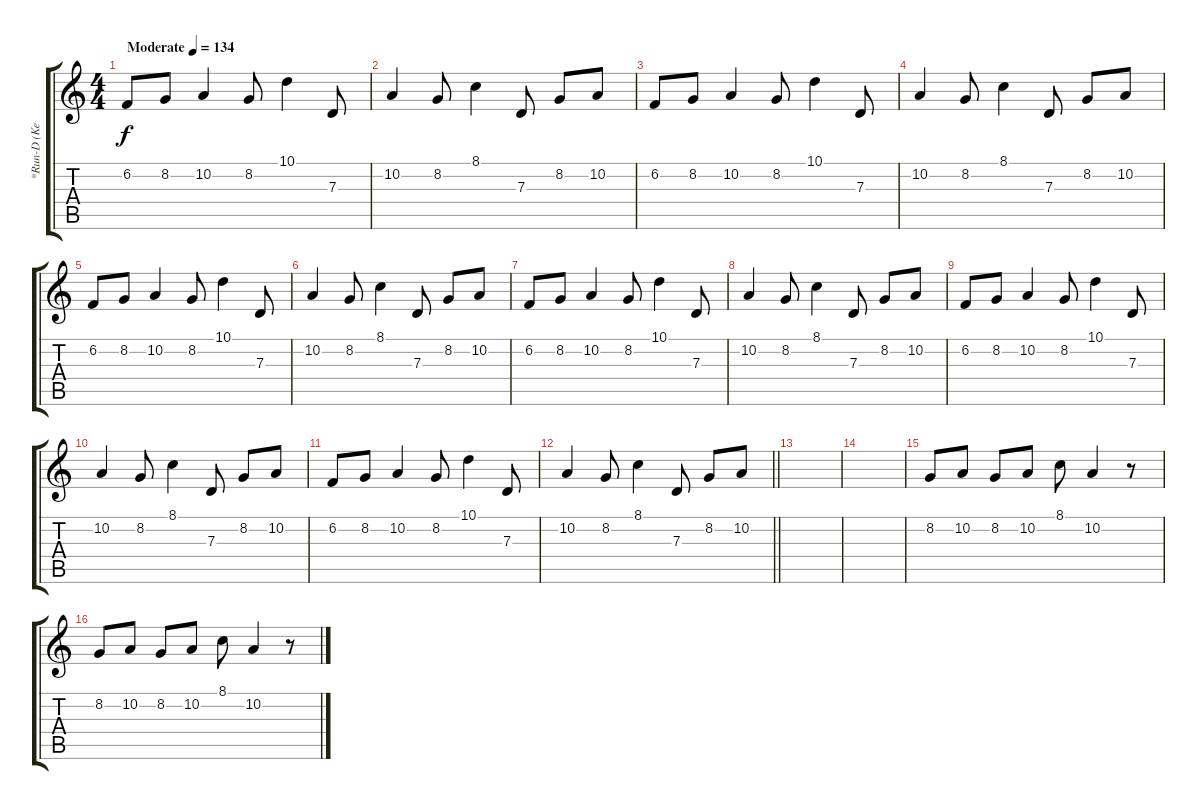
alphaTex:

\track ("*Run-D (Keyboard 1)" "*Run-D (Ke") {instrument lead2sawtooth}
\staff {score tabs}
\tuning (E4 B3 G3 D3 A2 E2) {hide}
\ts (4 4)
\section ("" "")
\tempo (134 "Moderate")
\clef g2
\ks c
6.2.8{dy f instrument lead2sawtooth} 8.2.8 10.2.4 8.2.8 10.1.4 7.3.8 |
10.2.4 8.2.8 8.1.4 7.3.8 8.2.8 10.2.8 |
6.2.8 8.2.8 10.2.4 8.2.8 10.1.4 7.3.8 |
10.2.4 8.2.8 8.1.4 7.3.8 8.2.8 10.2.8 |
6.2.8 8.2.8 10.2.4 8.2.8 10.1.4 7.3.8 |
10.2.4 8.2.8 8.1.4 7.3.8 8.2.8 10.2.8 |
6.2.8 8.2.8 10.2.4 8.2.8 10.1.4 7.3.8 |
10.2.4 8.2.8 8.1.4 7.3.8 8.2.8 10.2.8 |
6.2.8 8.2.8 10.2.4 8.2.8 10.1.4 7.3.8 |
10.2.4 8.2.8 8.1.4 7.3.8 8.2.8 10.2.8 |
6.2.8 8.2.8 10.2.4 8.2.8 10.1.4 7.3.8 |
\barLineRight lightlight
10.2.4 8.2.8 8.1.4 7.3.8 8.2.8 10.2.8 |
\section ("" "")
|
|
8.2.8 10.2.8 8.2.8 10.2.8 8.1.8 10.2.4 r.8 |
8.2.8 10.2.8 8.2.8 10.2.8 8.1.8 10.2.4 r.8
